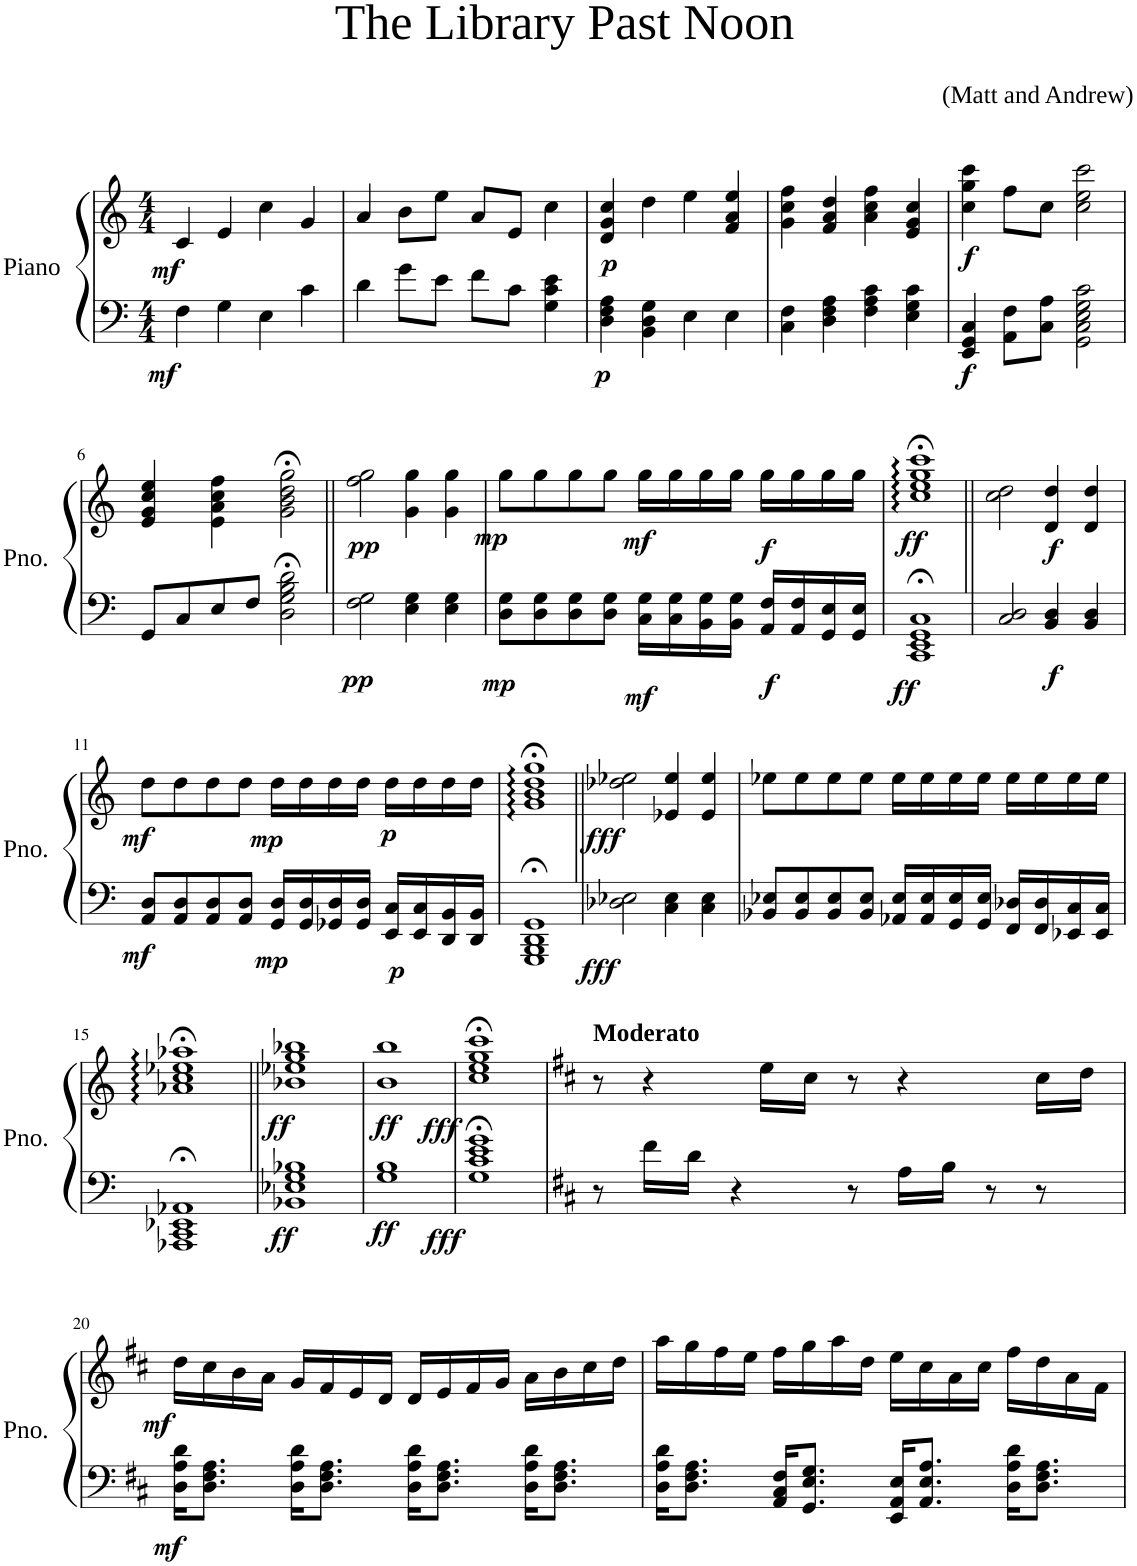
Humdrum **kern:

**kern	**kern	**dynam
*part1	*part1	*part1
*staff2	*staff1	*staff1/2
*I"Piano	*	*
*I'Pno.	*	*
*clefF4	*clefG2	*
*k[]	*k[]	*
*M4/4	*M4/4	*
=1	=1	=1
!	!	!LO:DY:b=2
!	!	!LO:DY:n=1:b
4F\	4c/	mf mf
4G\	4e/	.
4E\	4cc\	.
4c\	4g/	.
=2	=2	=2
4d\	4a/	.
8g\L	8b\L	.
8e\J	8ee\J	.
8f\L	8a/L	.
8c\J	8e/J	.
4G\ 4c\ 4e\	4cc\	.
=3	=3	=3
!	!	!LO:DY:b=2
!	!	!LO:DY:n=1:b
4D\ 4F\ 4A\	4d/ 4g/ 4cc/	p p
4BB\ 4D\ 4G\	4dd\	.
4E\	4ee\	.
4E\	4f/ 4a/ 4ee/	.
=4	=4	=4
4C\ 4F\	4g\ 4cc\ 4ff\	.
4D\ 4F\ 4A\	4f/ 4a/ 4dd/	.
4F\ 4A\ 4c\	4a\ 4cc\ 4ff\	.
4E\ 4G\ 4c\	4e/ 4g/ 4cc/	.
=5	=5	=5
!	!	!LO:DY:b=2
!	!	!LO:DY:n=1:b
4EE/ 4GG/ 4C/	4cc\ 4gg\ 4ccc\	f f
8AA\ 8F\L	8ff\L	.
8C\ 8A\J	8cc\J	.
2GG\ 2C\ 2E\ 2G\ 2c\	2cc\ 2ee\ 2ccc\	.
!!LO:LB:g=z
=6	=6	=6
8GG/L	4e/ 4g/ 4cc/ 4ee/	.
8C/	.	.
8E/	4e\ 4a\ 4cc\ 4ff\	.
8F/J	.	.
2D\;< 2G\;< 2B\;< 2d\;<	2g\;< 2b\;< 2dd\;< 2gg\;<	.
=7||	=7||	=7||
!	!	!LO:DY:b=2
!	!	!LO:DY:n=1:b
2F\ 2G\	2ff\ 2gg\	pp pp
4E\ 4G\	4g\ 4gg\	.
4E\ 4G\	4g\ 4gg\	.
=8	=8	=8
!	!	!LO:DY:b=2
!	!	!LO:DY:n=1:b
8D\ 8G\L	8gg\L	mp mp
8D\ 8G\	8gg\	.
8D\ 8G\	8gg\	.
8D\ 8G\J	8gg\J	.
!	!	!LO:DY:n=2:b=2
!	!	!LO:DY:n=3:b
16C\ 16G\LL	16gg\LL	mf mf
16C\ 16G\	16gg\	.
16BB\ 16G\	16gg\	.
16BB\ 16G\JJ	16gg\JJ	.
!	!	!LO:DY:n=4:b=2
!	!	!LO:DY:n=5:b
16AA/ 16F/LL	16gg\LL	f f
16AA/ 16F/	16gg\	.
16GG/ 16E/	16gg\	.
16GG/ 16E/JJ	16gg\JJ	.
=9	=9	=9
!	!	!LO:DY:b=2
!	!	!LO:DY:n=1:b
1CC;< 1EE;< 1GG;< 1C;<	1cc::;< 1ee::;< 1gg::;< 1ccc::;<	ff ff
=10||	=10||	=10||
2C/ 2D/	2cc\ 2dd\	.
!	!	!LO:DY:b=2
!	!	!LO:DY:n=1:b
4BB/ 4D/	4d/ 4dd/	f f
4BB/ 4D/	4d/ 4dd/	.
!!LO:LB:g=z
=11	=11	=11
!	!	!LO:DY:b=2
!	!	!LO:DY:n=1:b
8AA/ 8D/L	8dd\L	mf mf
8AA/ 8D/	8dd\	.
8AA/ 8D/	8dd\	.
8AA/ 8D/J	8dd\J	.
!	!	!LO:DY:n=2:b=2
!	!	!LO:DY:n=3:b
16GG/ 16D/LL	16dd\LL	mp mp
16GG/ 16D/	16dd\	.
16GG-X/ 16D/	16dd\	.
16GG-/ 16D/JJ	16dd\JJ	.
!	!	!LO:DY:n=4:b=2
!	!	!LO:DY:n=5:b
16EE/ 16C/LL	16dd\LL	p p
16EE/ 16C/	16dd\	.
16DD/ 16BB/	16dd\	.
16DD/ 16BB/JJ	16dd\JJ	.
=12	=12	=12
1GGG;< 1BBB;< 1DD;< 1GG;<	1g::;< 1b::;< 1dd::;< 1gg::;<	.
=13||	=13||	=13||
!	!	!LO:DY:b=2
!	!	!LO:DY:n=1:b
2D-X\ 2E-X\	2dd-X\ 2ee-X\	fff fff
4C\ 4E-\	4e-X/ 4ee-/	.
4C\ 4E-\	4e-/ 4ee-/	.
=14	=14	=14
8BB-X/ 8E-X/L	8ee-X\L	.
8BB-/ 8E-/	8ee-\	.
8BB-/ 8E-/	8ee-\	.
8BB-/ 8E-/J	8ee-\J	.
16AA-X/ 16E-/LL	16ee-\LL	.
16AA-/ 16E-/	16ee-\	.
16GG/ 16E-/	16ee-\	.
16GG/ 16E-/JJ	16ee-\JJ	.
16FF/ 16D-X/LL	16ee-\LL	.
16FF/ 16D-/	16ee-\	.
16EE-X/ 16C/	16ee-\	.
16EE-/ 16C/JJ	16ee-\JJ	.
!!LO:LB:g=z
=15	=15	=15
1AAA-X;< 1CC;< 1EE-X;< 1AA-X;<	1a-X::;< 1cc::;< 1ee-X::;< 1aa-X::;<	.
=16||	=16||	=16||
!	!	!LO:DY:b=2
!	!	!LO:DY:n=1:b
1BB-X 1E-X 1G 1B-X	1b-X 1ee-X 1gg 1bb-X	ff ff
=17	=17	=17
!	!	!LO:DY:b=2
!	!	!LO:DY:n=1:b
1G 1B	1b 1bb	ff ff
=18	=18	=18
!	!	!LO:DY:b=2
!	!	!LO:DY:n=1:b
1G;< 1c;< 1e;< 1g;<	1cc;< 1ee;< 1gg;< 1ccc;<	fff fff
=19	=19	=19
*k[f#c#]	*k[f#c#]	*
!	!LO:TX:a:B:t=Moderato	!
8r	8r	.
16f#\LL	4r	.
16d\JJ	.	.
4r	.	.
.	16ee\LL	.
.	16cc#\JJ	.
8r	8r	.
16A\LL	4r	.
16B\JJ	.	.
8r	.	.
8r	16cc#\LL	.
.	16dd\JJ	.
!!LO:LB:g=z
=20	=20	=20
!	!	!LO:DY:b=2
!	!	!LO:DY:n=1:b
16D\ 16A\ 16d\KL	16dd\LL	mf mf
8.D\ 8.F#\ 8.A\J	16cc#\	.
.	16b\	.
.	16a\JJ	.
16D\ 16A\ 16d\KL	16g/LL	.
8.D\ 8.F#\ 8.A\J	16f#/	.
.	16e/	.
.	16d/JJ	.
16D\ 16A\ 16d\KL	16d/LL	.
8.D\ 8.F#\ 8.A\J	16e/	.
.	16f#/	.
.	16g/JJ	.
16D\ 16A\ 16d\KL	16a\LL	.
8.D\ 8.F#\ 8.A\J	16b\	.
.	16cc#\	.
.	16dd\JJ	.
=21	=21	=21
16D\ 16A\ 16d\KL	16aa\LL	.
8.D\ 8.F#\ 8.A\J	16gg\	.
.	16ff#\	.
.	16ee\JJ	.
16AA/ 16C#/ 16F#/KL	16ff#\LL	.
8.GG/ 8.E/ 8.G/J	16gg\	.
.	16aa\	.
.	16dd\JJ	.
16EE/ 16AA/ 16E/KL	16ee\LL	.
8.AA/ 8.E/ 8.A/J	16cc#\	.
.	16a\	.
.	16cc#\JJ	.
16D\ 16A\ 16d\KL	16ff#\LL	.
8.D\ 8.F#\ 8.A\J	16dd\	.
.	16a\	.
.	16f#\JJ	.
=	=	=
*-	*-	*-
